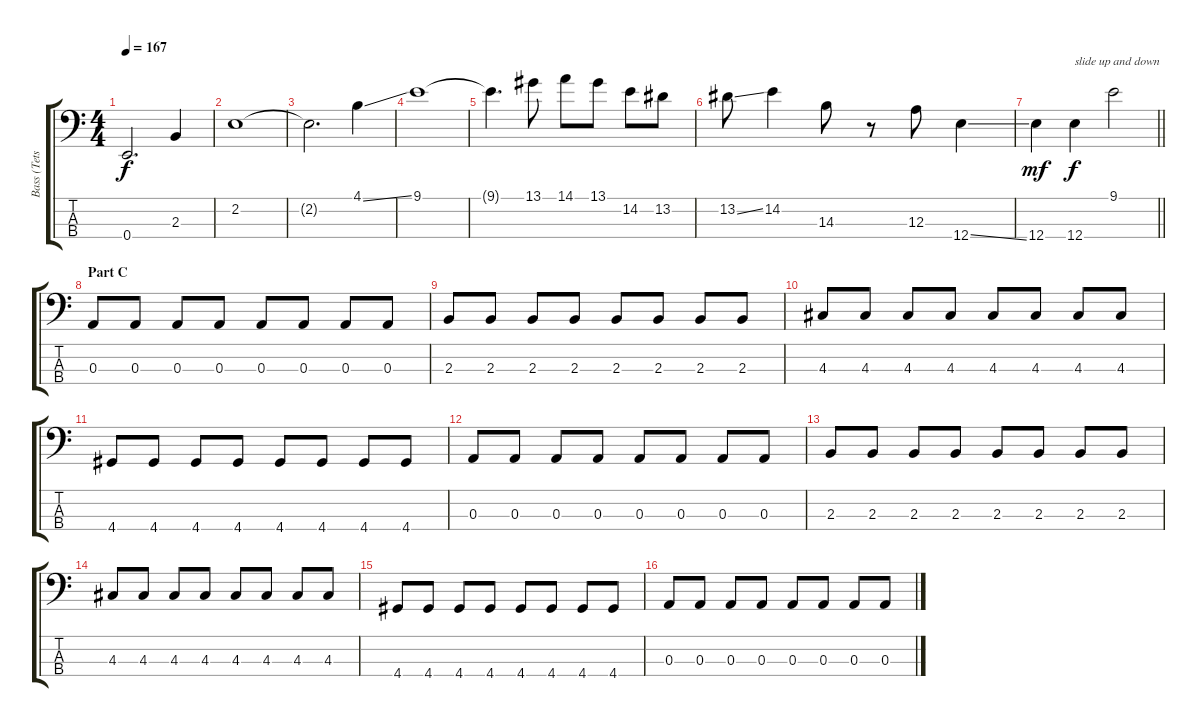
\track ("Bass (Tetsu)" "Bass (Tets") {mute instrument electricbasspick}
\staff {score tabs}
\tuning (G2 D2 A1 E1) {hide}
\ts (4 4)
\tempo 167
\clef f4
\ks c
0.4.2{d dy f} 2.3.4 |
2.2.1 |
2.2{t}.2{d} 4.1{ss}.4 |
9.1.1 |
9.1{t}.4{d} 13.1.8 14.1.8 13.1.8 14.2.8 13.2.8 |
13.2{ss}.8 14.2.4 14.3.8 r.8 12.3.8 12.4{ss}.4 |
\barLineRight lightlight
12.4.4{dy mf} 12.4.4{txt "slide up and down" dy f} 9.1.2 |
\section ("" "Part C")
0.3.8 0.3.8 0.3.8 0.3.8 0.3.8 0.3.8 0.3.8 0.3.8 |
2.3.8 2.3.8 2.3.8 2.3.8 2.3.8 2.3.8 2.3.8 2.3.8 |
4.3.8 4.3.8 4.3.8 4.3.8 4.3.8 4.3.8 4.3.8 4.3.8 |
4.4.8 4.4.8 4.4.8 4.4.8 4.4.8 4.4.8 4.4.8 4.4.8 |
0.3.8 0.3.8 0.3.8 0.3.8 0.3.8 0.3.8 0.3.8 0.3.8 |
2.3.8 2.3.8 2.3.8 2.3.8 2.3.8 2.3.8 2.3.8 2.3.8 |
4.3.8 4.3.8 4.3.8 4.3.8 4.3.8 4.3.8 4.3.8 4.3.8 |
4.4.8 4.4.8 4.4.8 4.4.8 4.4.8 4.4.8 4.4.8 4.4.8 |
0.3.8 0.3.8 0.3.8 0.3.8 0.3.8 0.3.8 0.3.8 0.3.8
